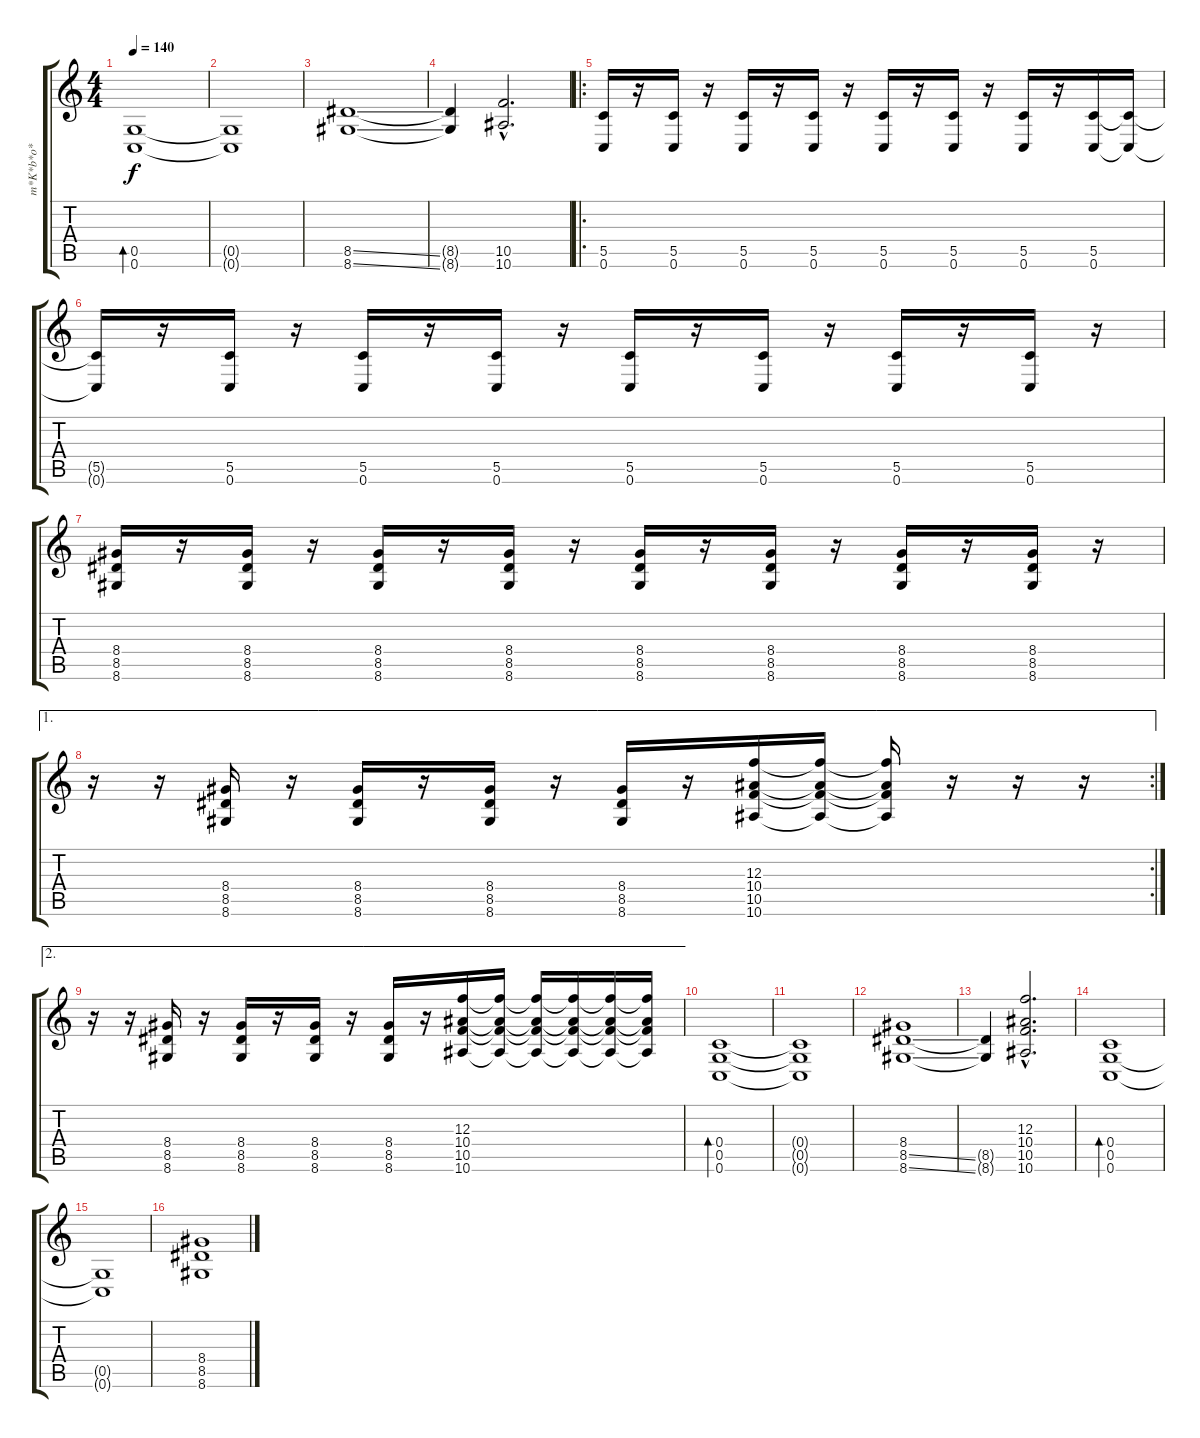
\track ("m*K*b*o*" "m*K*b*o*") {instrument distortionguitar}
\staff {score tabs}
\tuning (D4 A3 F3 C3 G2 C2) {hide}
\ts (4 4)
\tempo 140
\clef g2
\ks c
(0.5 0.6).1{bd 120 dy f instrument electricguitarjazz} |
(0.5{t} 0.6{t}).1 |
(8.5{ss} 8.6{ss}).1 |
(8.5{t} 8.6{t}).4 (10.5{hac} 10.6{hac}).2{d instrument distortionguitar} |
\ro
(5.5 0.6).16 r.16 (5.5 0.6).16 r.16 (5.5 0.6).16 r.16 (5.5 0.6).16 r.16 (5.5 0.6).16 r.16 (5.5 0.6).16 r.16 (5.5 0.6).16 r.16 (5.5 0.6).16 (5.5{t} 0.6{t}).16 |
(5.5{t} 0.6{t}).16 r.16 (5.5 0.6).16 r.16 (5.5 0.6).16 r.16 (5.5 0.6).16 r.16 (5.5 0.6).16 r.16 (5.5 0.6).16 r.16 (5.5 0.6).16 r.16 (5.5 0.6).16 r.16 |
(8.4 8.5 8.6).16 r.16 (8.4 8.5 8.6).16 r.16 (8.4 8.5 8.6).16 r.16 (8.4 8.5 8.6).16 r.16 (8.4 8.5 8.6).16 r.16 (8.4 8.5 8.6).16 r.16 (8.4 8.5 8.6).16 r.16 (8.4 8.5 8.6).16 r.16 |
\ae 1
\rc 2
r.16 r.16 (8.4 8.5 8.6).16 r.16 (8.4 8.5 8.6).16 r.16 (8.4 8.5 8.6).16 r.16 (8.4 8.5 8.6).16 r.16 (12.3 10.4 10.5 10.6).16 (12.3{t} 10.4{t} 10.5{t} 10.6{t}).16 (12.3{t} 10.4{t} 10.5{t} 10.6{t}).16 r.16 r.16 r.16 |
\ae 2
r.16 r.16 (8.4 8.5 8.6).16 r.16 (8.4 8.5 8.6).16 r.16 (8.4 8.5 8.6).16 r.16 (8.4 8.5 8.6).16 r.16 (12.3 10.4 10.5 10.6).16 (12.3{t} 10.4{t} 10.5{t} 10.6{t}).16 (12.3{t} 10.4{t} 10.5{t} 10.6{t}).16 (12.3{t} 10.4{t} 10.5{t} 10.6{t}).16 (12.3{t} 10.4{t} 10.5{t} 10.6{t}).16 (12.3{t} 10.4{t} 10.5{t} 10.6{t}).16 |
(0.4 0.5 0.6).1{bd 120 instrument electricguitarjazz} |
(0.4{t} 0.5{t} 0.6{t}).1 |
(8.4 8.5{ss} 8.6{ss}).1 |
(8.5{t} 8.6{t}).4 (12.3{hac} 10.4{hac} 10.5{hac} 10.6{hac}).2{d} |
(0.4 0.5 0.6).1{bd 120 instrument electricguitarjazz} |
(0.5{t} 0.6{t}).1 |
(8.4 8.5{ss} 8.6{ss}).1
